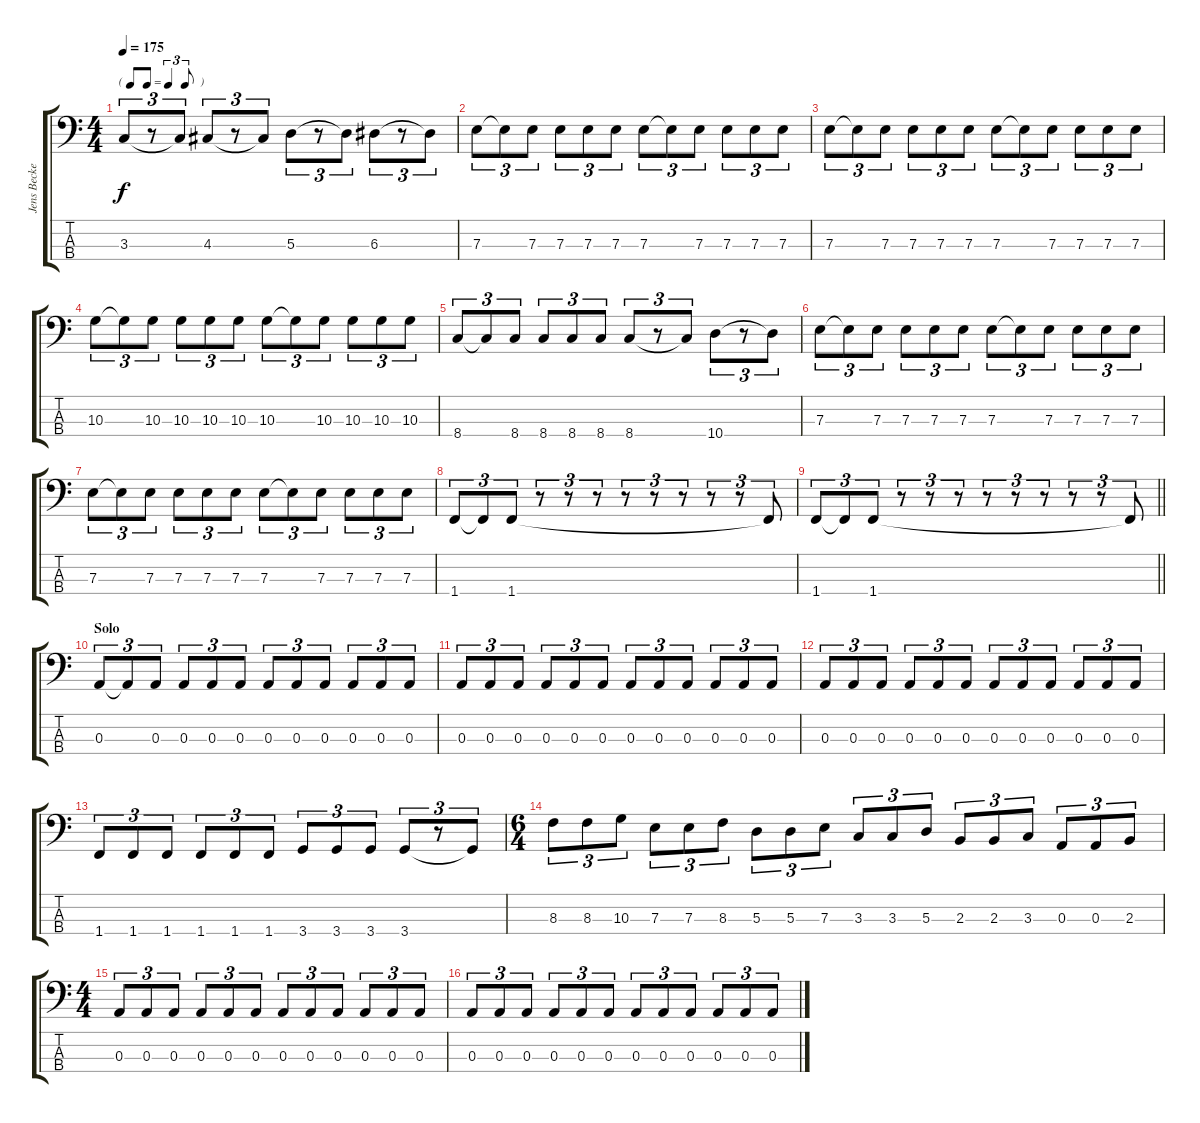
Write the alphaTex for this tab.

\track ("Jens Becker" "Jens Becke") {instrument electricbassfinger}
\staff {score tabs}
\tuning (G2 D2 A1 E1) {hide}
\ts (4 4)
\tf triplet8th
\tempo 175
\clef f4
\ks c
3.3.8{tu (3 2) dy f} r.8{tu (3 2)} 3.3{t}.8{tu (3 2)} 4.3.8{tu (3 2)} r.8{tu (3 2)} 4.3{t}.8{tu (3 2)} 5.3.8{tu (3 2)} r.8{tu (3 2)} 5.3{t}.8{tu (3 2)} 6.3.8{tu (3 2)} r.8{tu (3 2)} 6.3{t}.8{tu (3 2)} |
7.3.8{tu (3 2)} 7.3{t}.8{tu (3 2)} 7.3.8{tu (3 2)} 7.3.8{tu (3 2)} 7.3.8{tu (3 2)} 7.3.8{tu (3 2)} 7.3.8{tu (3 2)} 7.3{t}.8{tu (3 2)} 7.3.8{tu (3 2)} 7.3.8{tu (3 2)} 7.3.8{tu (3 2)} 7.3.8{tu (3 2)} |
7.3.8{tu (3 2)} 7.3{t}.8{tu (3 2)} 7.3.8{tu (3 2)} 7.3.8{tu (3 2)} 7.3.8{tu (3 2)} 7.3.8{tu (3 2)} 7.3.8{tu (3 2)} 7.3{t}.8{tu (3 2)} 7.3.8{tu (3 2)} 7.3.8{tu (3 2)} 7.3.8{tu (3 2)} 7.3.8{tu (3 2)} |
10.3.8{tu (3 2)} 10.3{t}.8{tu (3 2)} 10.3.8{tu (3 2)} 10.3.8{tu (3 2)} 10.3.8{tu (3 2)} 10.3.8{tu (3 2)} 10.3.8{tu (3 2)} 10.3{t}.8{tu (3 2)} 10.3.8{tu (3 2)} 10.3.8{tu (3 2)} 10.3.8{tu (3 2)} 10.3.8{tu (3 2)} |
8.4.8{tu (3 2)} 8.4{t}.8{tu (3 2)} 8.4.8{tu (3 2)} 8.4.8{tu (3 2)} 8.4.8{tu (3 2)} 8.4.8{tu (3 2)} 8.4.8{tu (3 2)} r.8{tu (3 2)} 8.4{t}.8{tu (3 2)} 10.4.8{tu (3 2)} r.8{tu (3 2)} 10.4{t}.8{tu (3 2)} |
7.3.8{tu (3 2)} 7.3{t}.8{tu (3 2)} 7.3.8{tu (3 2)} 7.3.8{tu (3 2)} 7.3.8{tu (3 2)} 7.3.8{tu (3 2)} 7.3.8{tu (3 2)} 7.3{t}.8{tu (3 2)} 7.3.8{tu (3 2)} 7.3.8{tu (3 2)} 7.3.8{tu (3 2)} 7.3.8{tu (3 2)} |
7.3.8{tu (3 2)} 7.3{t}.8{tu (3 2)} 7.3.8{tu (3 2)} 7.3.8{tu (3 2)} 7.3.8{tu (3 2)} 7.3.8{tu (3 2)} 7.3.8{tu (3 2)} 7.3{t}.8{tu (3 2)} 7.3.8{tu (3 2)} 7.3.8{tu (3 2)} 7.3.8{tu (3 2)} 7.3.8{tu (3 2)} |
1.4.8{tu (3 2)} 1.4{t}.8{tu (3 2)} 1.4.8{tu (3 2)} r.8{tu (3 2)} r.8{tu (3 2)} r.8{tu (3 2)} r.8{tu (3 2)} r.8{tu (3 2)} r.8{tu (3 2)} r.8{tu (3 2)} r.8{tu (3 2)} 1.4{t}.8{tu (3 2)} |
\barLineRight lightlight
1.4.8{tu (3 2)} 1.4{t}.8{tu (3 2)} 1.4.8{tu (3 2)} r.8{tu (3 2)} r.8{tu (3 2)} r.8{tu (3 2)} r.8{tu (3 2)} r.8{tu (3 2)} r.8{tu (3 2)} r.8{tu (3 2)} r.8{tu (3 2)} 1.4{t}.8{tu (3 2)} |
\section ("" "Solo")
0.3.8{tu (3 2)} 0.3{t}.8{tu (3 2)} 0.3.8{tu (3 2)} 0.3.8{tu (3 2)} 0.3.8{tu (3 2)} 0.3.8{tu (3 2)} 0.3.8{tu (3 2)} 0.3.8{tu (3 2)} 0.3.8{tu (3 2)} 0.3.8{tu (3 2)} 0.3.8{tu (3 2)} 0.3.8{tu (3 2)} |
0.3.8{tu (3 2)} 0.3.8{tu (3 2)} 0.3.8{tu (3 2)} 0.3.8{tu (3 2)} 0.3.8{tu (3 2)} 0.3.8{tu (3 2)} 0.3.8{tu (3 2)} 0.3.8{tu (3 2)} 0.3.8{tu (3 2)} 0.3.8{tu (3 2)} 0.3.8{tu (3 2)} 0.3.8{tu (3 2)} |
0.3.8{tu (3 2)} 0.3.8{tu (3 2)} 0.3.8{tu (3 2)} 0.3.8{tu (3 2)} 0.3.8{tu (3 2)} 0.3.8{tu (3 2)} 0.3.8{tu (3 2)} 0.3.8{tu (3 2)} 0.3.8{tu (3 2)} 0.3.8{tu (3 2)} 0.3.8{tu (3 2)} 0.3.8{tu (3 2)} |
1.4.8{tu (3 2)} 1.4.8{tu (3 2)} 1.4.8{tu (3 2)} 1.4.8{tu (3 2)} 1.4.8{tu (3 2)} 1.4.8{tu (3 2)} 3.4.8{tu (3 2)} 3.4.8{tu (3 2)} 3.4.8{tu (3 2)} 3.4.8{tu (3 2)} r.8{tu (3 2)} 3.4{t}.8{tu (3 2)} |
\ts (6 4)
8.3.8{tu (3 2)} 8.3.8{tu (3 2)} 10.3.8{tu (3 2)} 7.3.8{tu (3 2)} 7.3.8{tu (3 2)} 8.3.8{tu (3 2)} 5.3.8{tu (3 2)} 5.3.8{tu (3 2)} 7.3.8{tu (3 2)} 3.3.8{tu (3 2)} 3.3.8{tu (3 2)} 5.3.8{tu (3 2)} 2.3.8{tu (3 2)} 2.3.8{tu (3 2)} 3.3.8{tu (3 2)} 0.3.8{tu (3 2)} 0.3.8{tu (3 2)} 2.3.8{tu (3 2)} |
\ts (4 4)
0.3.8{tu (3 2)} 0.3.8{tu (3 2)} 0.3.8{tu (3 2)} 0.3.8{tu (3 2)} 0.3.8{tu (3 2)} 0.3.8{tu (3 2)} 0.3.8{tu (3 2)} 0.3.8{tu (3 2)} 0.3.8{tu (3 2)} 0.3.8{tu (3 2)} 0.3.8{tu (3 2)} 0.3.8{tu (3 2)} |
0.3.8{tu (3 2)} 0.3.8{tu (3 2)} 0.3.8{tu (3 2)} 0.3.8{tu (3 2)} 0.3.8{tu (3 2)} 0.3.8{tu (3 2)} 0.3.8{tu (3 2)} 0.3.8{tu (3 2)} 0.3.8{tu (3 2)} 0.3.8{tu (3 2)} 0.3.8{tu (3 2)} 0.3.8{tu (3 2)}
